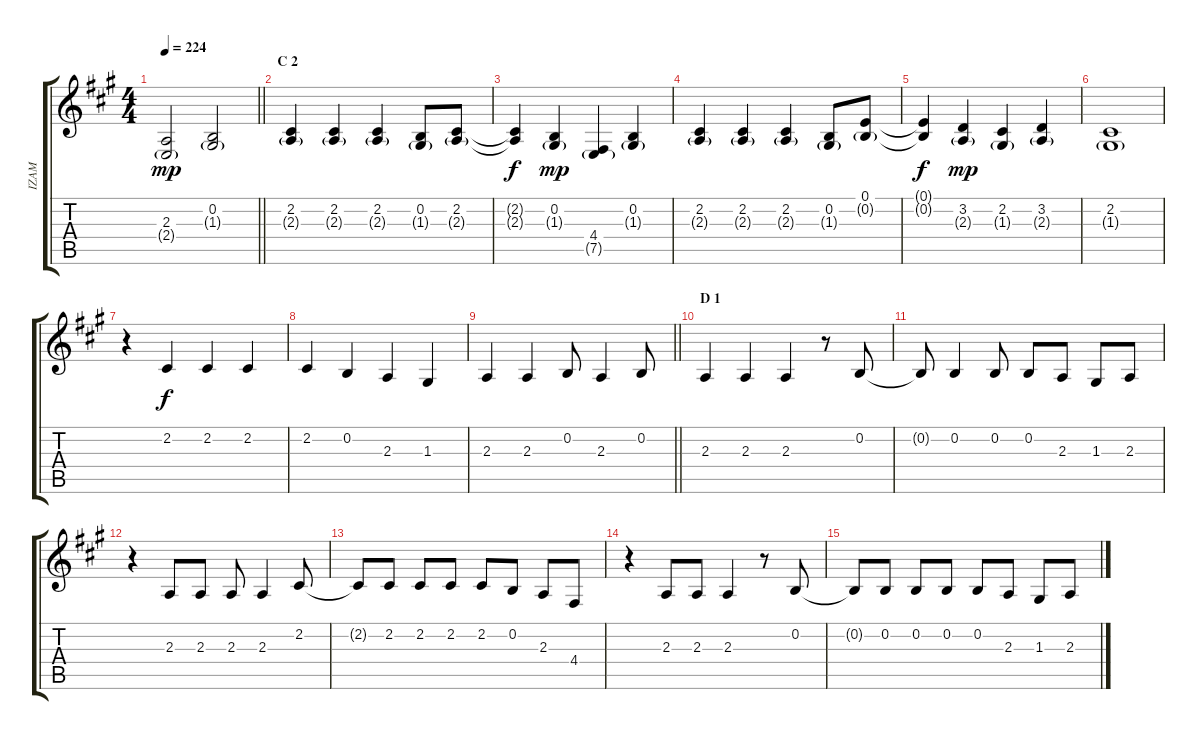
\track ("IZAM" "IZAM") {instrument oboe}
\staff {score tabs}
\tuning (E4 B3 G3 D3 A2 E2) {hide}
\ts (4 4)
\tempo 224
\clef g2
\barLineRight lightlight
\ks a
(2.3 2.4{g}).2{dy mp} (0.2 1.3{g}).2 |
\section ("" "C 2")
(2.2 2.3{g}).4 (2.2 2.3{g}).4 (2.2 2.3{g}).4 (0.2 1.3{g}).8 (2.2 2.3{g}).8 |
(2.2{t} 2.3{t}).4{dy f} (0.2 1.3{g}).4{dy mp} (4.4 7.5{g}).4 (0.2 1.3{g}).4 |
(2.2 2.3{g}).4 (2.2 2.3{g}).4 (2.2 2.3{g}).4 (0.2 1.3{g}).8 (0.1 0.2{g}).8 |
(0.1{t} 0.2{t}).4{dy f} (3.2 2.3{g}).4{dy mp} (2.2 1.3{g}).4 (3.2 2.3{g}).4 |
(2.2 1.3{g}).1 |
r.4 2.2.4{dy f} 2.2.4 2.2.4 |
2.2.4 0.2.4 2.3.4 1.3.4 |
\barLineRight lightlight
2.3.4 2.3.4 0.2.8 2.3.4 0.2.8 |
\section ("" "D 1")
2.3.4 2.3.4 2.3.4 r.8 0.2.8 |
0.2{t}.8 0.2.4 0.2.8 0.2.8 2.3.8 1.3.8 2.3.8 |
r.4 2.3.8 2.3.8 2.3.8 2.3.4 2.2.8 |
2.2{t}.8 2.2.8 2.2.8 2.2.8 2.2.8 0.2.8 2.3.8 4.4.8 |
r.4 2.3.8 2.3.8 2.3.4 r.8 0.2.8 |
0.2{t}.8 0.2.8 0.2.8 0.2.8 0.2.8 2.3.8 1.3.8 2.3.8
